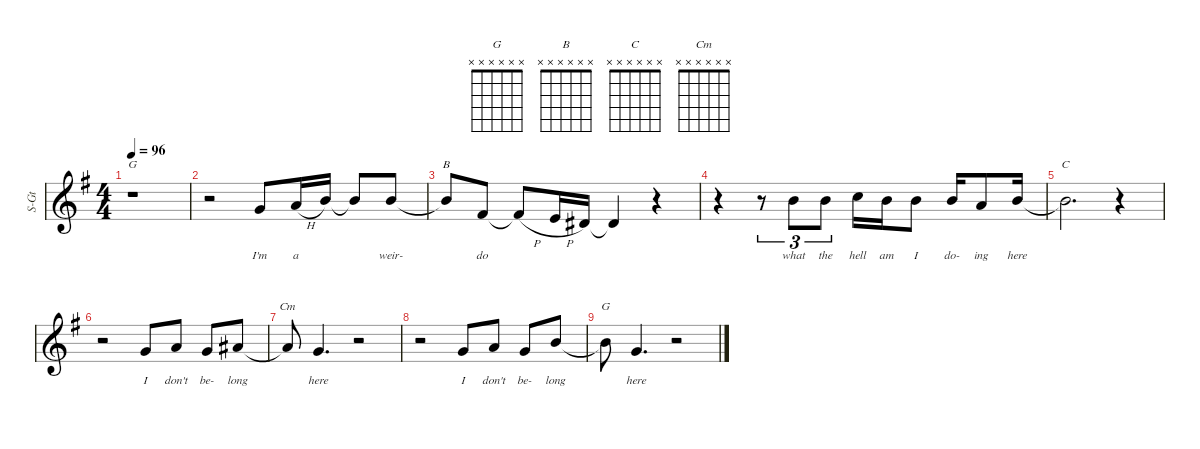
\hideDynamics
\bracketExtendMode nobrackets
\otherSystemsTrackNameOrientation horizontal
\track ("Voice" "S-Gt") {instrument clarinet}
\staff {score}
\tuning (E4 B3 G3 D3 A2 E2)
\displaytranspose 12
\chord ("G" x x x x x x)
\chord ("B" x x x x x x)
\chord ("C" x x x x x x)
\chord ("Cm" x x x x x x)
\ts (4 4)
\tempo 96
\clef g2
\ks g
r.1{ch "G" dy f beam Down} |
r.2{beam Down} 0.3{acc forcenatural}.8{lyrics (0 "I'm") lyrics (1 "") lyrics (2 "") lyrics (3 "") lyrics (4 "") beam Up} 2.3{h acc forcenatural}.16{lyrics (0 "a") lyrics (1 "") lyrics (2 "") lyrics (3 "") lyrics (4 "") beam Up} 4.3{acc forcenatural}.16{lyrics (0 " ") lyrics (1 "") lyrics (2 "") lyrics (3 "") lyrics (4 "") beam Up} 4.3{t acc forcenatural}.8{beam Up} 4.3{acc forcenatural}.8{lyrics (0 "weir-") lyrics (1 "") lyrics (2 "") lyrics (3 "") lyrics (4 "") beam Up} |
4.3{t acc forcenatural}.8{ch "B" beam Up} 4.4{acc #}.8{lyrics (0 "do") lyrics (1 "") lyrics (2 "") lyrics (3 "") lyrics (4 "") beam Up} 4.4{h t acc #}.8{beam Up} 2.4{h acc forcenatural}.16{lyrics (0 " ") lyrics (1 "") lyrics (2 "") lyrics (3 "") lyrics (4 "") beam Up} 1.4{acc #}.16{beam Up} 1.4{t acc #}.4{beam Up} r.4{beam Up} |
r.4{beam Down} r.8{tu (3 2) beam Down} 0.2{acc forcenatural}.8{tu (3 2) lyrics (0 "what") lyrics (1 "") lyrics (2 "") lyrics (3 "") lyrics (4 "") beam Up} 0.2{acc forcenatural}.8{tu (3 2) lyrics (0 "the") lyrics (1 "") lyrics (2 "") lyrics (3 "") lyrics (4 "") beam Up} 1.2{acc forcenatural}.16{lyrics (0 "hell") lyrics (1 "") lyrics (2 "") lyrics (3 "") lyrics (4 "") beam Down} 0.2{acc forcenatural}.16{lyrics (0 "am") lyrics (1 "") lyrics (2 "") lyrics (3 "") lyrics (4 "") beam Down} 0.2{acc forcenatural}.8{lyrics (0 "I") lyrics (1 "") lyrics (2 "") lyrics (3 "") lyrics (4 "") beam Down} 4.3{acc forcenatural}.16{lyrics (0 "do-") lyrics (1 "") lyrics (2 "") lyrics (3 "") lyrics (4 "") beam Up} 2.3{acc forcenatural}.8{lyrics (0 "ing") lyrics (1 "") lyrics (2 "") lyrics (3 "") lyrics (4 "") beam Up} 0.2{acc forcenatural}.16{lyrics (0 "here") lyrics (1 "") lyrics (2 "") lyrics (3 "") lyrics (4 "") beam Up} |
0.2{t acc forcenatural}.2{d ch "C" beam Down} r.4{beam Down} |
r.2{beam Down} 0.3{acc forcenatural}.8{lyrics (0 "I") lyrics (1 "") lyrics (2 "") lyrics (3 "") lyrics (4 "") beam Up} 2.3{acc forcenatural}.8{lyrics (0 "don't") lyrics (1 "") lyrics (2 "") lyrics (3 "") lyrics (4 "") beam Up} 0.3{acc forcenatural}.8{lyrics (0 "be-") lyrics (1 "") lyrics (2 "") lyrics (3 "") lyrics (4 "") beam Up} 3.3{acc #}.8{lyrics (0 "long") lyrics (1 "") lyrics (2 "") lyrics (3 "") lyrics (4 "") beam Up} |
3.3{t acc #}.8{ch "Cm" beam Up} 0.3{acc forcenatural}.4{d lyrics (0 "here") lyrics (1 "") lyrics (2 "") lyrics (3 "") lyrics (4 "") beam Up} r.2{beam Up} |
r.2{beam Down} 0.3{acc forcenatural}.8{lyrics (0 "I") lyrics (1 "") lyrics (2 "") lyrics (3 "") lyrics (4 "") beam Up} 2.3{acc forcenatural}.8{lyrics (0 "don't") lyrics (1 "") lyrics (2 "") lyrics (3 "") lyrics (4 "") beam Up} 0.3{acc forcenatural}.8{lyrics (0 "be-") lyrics (1 "") lyrics (2 "") lyrics (3 "") lyrics (4 "") beam Up} 0.2{acc forcenatural}.8{lyrics (0 "long") lyrics (1 "") lyrics (2 "") lyrics (3 "") lyrics (4 "") beam Up} |
0.2{t acc forcenatural}.8{ch "G" beam Down} 0.3{acc forcenatural}.4{d lyrics (0 "here") lyrics (1 "") lyrics (2 "") lyrics (3 "") lyrics (4 "") beam Up} r.2{beam Up}
